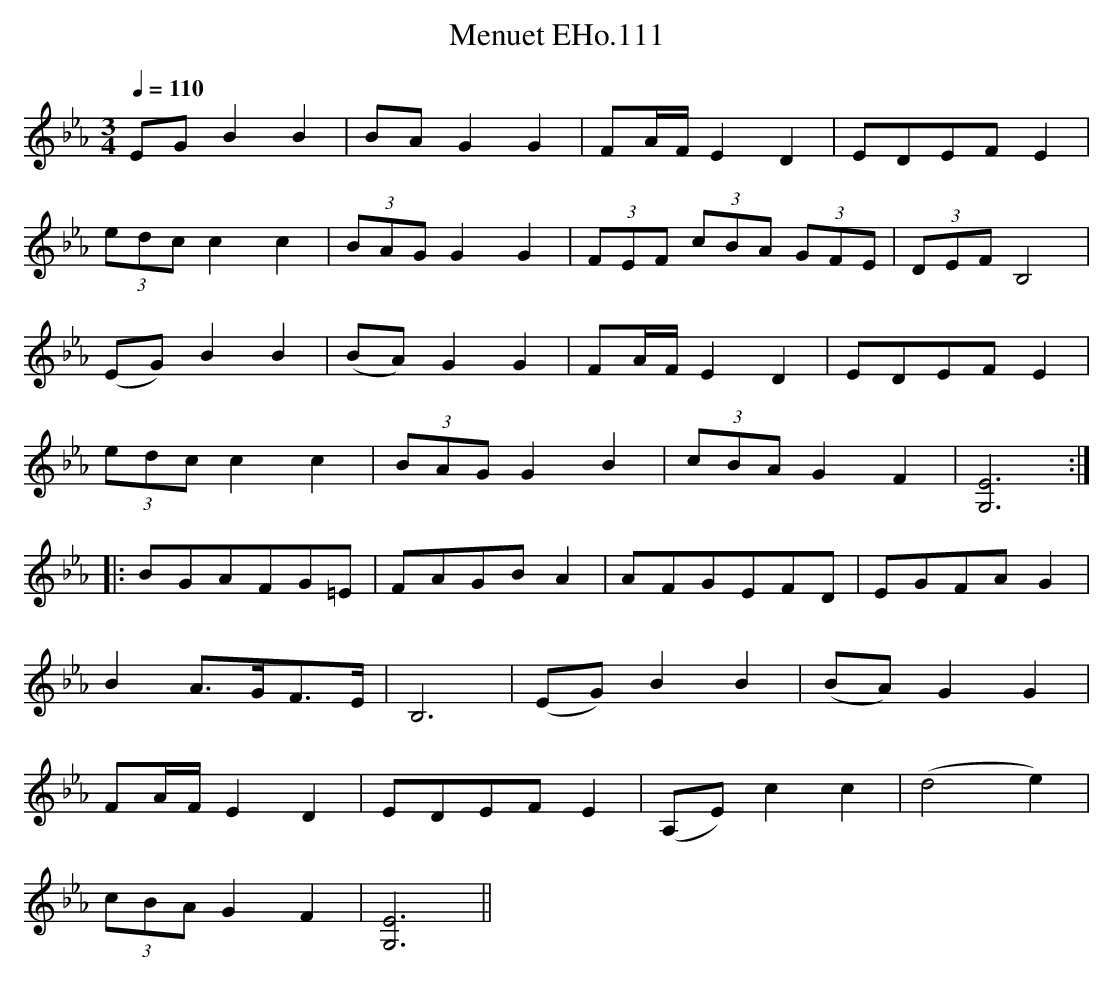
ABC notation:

X:1
T:Menuet EHo.111
M:3/4
L:1/4
Q:1/4=110
K:Eb
E/G/BB|B/A/GG|F/A//F//ED|E/D/E/F/E|
(3e/d/c/cc|(3B/A/G/GG|(3F/E/F/ (3c/B/A/ (3G/F/E/|(3D/E/F/B,2|
(E/G/)BB|(B/A/)GG|F/A//F//ED|E/D/E/F/E|
(3e/d/c/cc|(3B/A/G/GB|(3c/B/A/GF|[E3G,3]:|
|:B/G/A/F/G/=E/|F/A/G/B/A|A/F/G/E/F/D/|E/G/F/A/G|
BA/>G/F/>E/|B,3|(E/G/)BB|(B/A/)GG|
F/A//F//ED|E/D/E/F/E|(A,/E/)cc|(d2e)|
(3c/B/A/GF|[E3G,3]||
